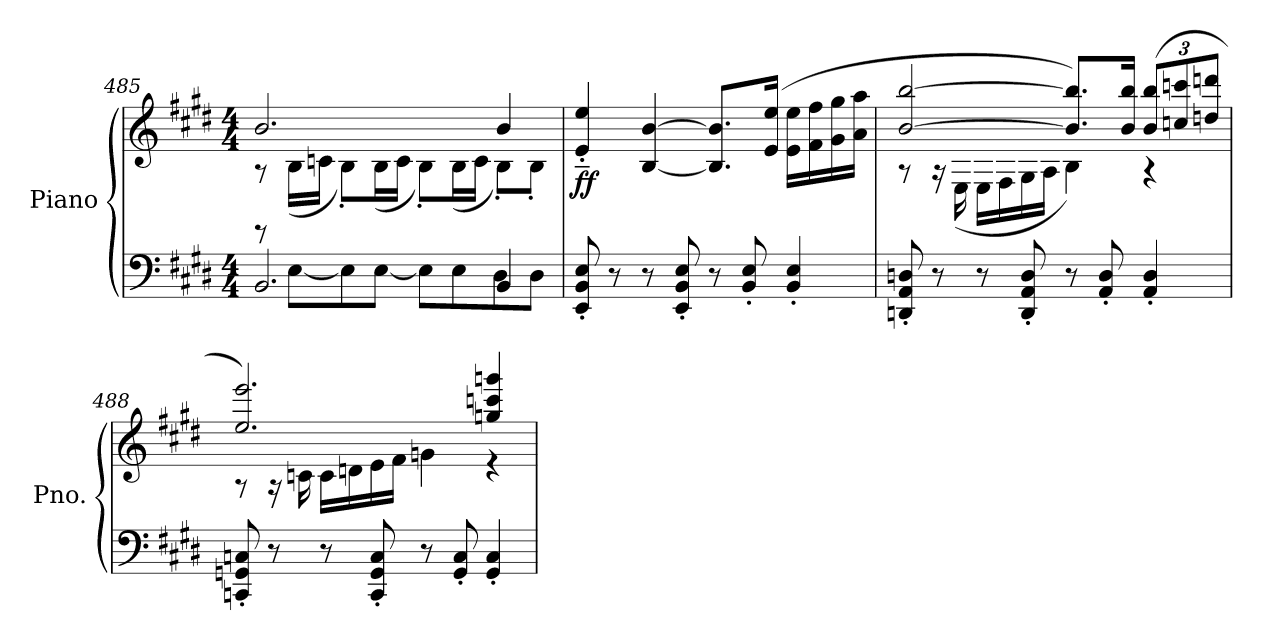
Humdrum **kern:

**kern	**kern	**dynam
*part1	*part1	*part1
*staff2	*staff1	*staff1/2
*I"Piano	*	*
*I'Pno.	*	*
!!LO:LB:g=z
*clefF4	*clefG2	*
*k[f#c#g#d#]	*k[f#c#g#d#]	*
*M4/4	*M4/4	*
=485	=485	=485
*^	*^	*
2.BB/	8re	2.b/	8r	.
.	[8E\L	.	(16B\LL	.
.	.	.	16cn\JJ	.
.	8E\]	.	8B'\L)	.
.	[8E\J	.	(16B\L	.
.	.	.	16c\JJ	.
.	8E\L]	.	8B'\L)	.
.	8E\	.	(16B\L	.
.	.	.	16c\JJ	.
4BB/	8D#\	4b/	8B'\L)	.
.	8D#\J	.	8B'\J	.
=486	=486	=486	=486	=486
!	!	!	!	!LO:DY:b
*v	*v	*	*	*
*	*v	*v	*
8EE/' 8BB/' 8E/'	4e/'~ 4ee/'~	ff
8r	.	.
8r	[4B/ [4b/	.
8EE/' 8BB/' 8E/'	.	.
8r	8.B/] 8.b/]L	.
8BB/' 8E/'	.	.
.	(16e/ 16ee/Jk	.
4BB/' 4E/'	16e\ 16ee\LL	.
.	16f#\ 16ff#\	.
.	16g#\ 16gg#\	.
.	16a\ 16aa\JJ	.
=487	=487	=487
*	*^	*
8DDn/' 8AA/' 8Dn/'	[2b/ [2bb/	8r	.
8r	.	16r	.
.	.	(16E\	.
8r	.	16E\LL	.
.	.	16F#\	.
8DD/' 8AA/' 8D/'	.	16G#\	.
.	.	16A\JJ	.
8r	8.b/] 8.bb/]L)	4B\)	.
8AA/' 8D/'	.	.	.
.	16b/ 16bb/Jk	.	.
*	*Xbrackettup	*	*
4AA/' 4D/'	(12b/ 12bb/L	4r	.
.	12ccn/ 12cccn/	.	.
.	12ddn/ 12dddn/J	.	.
!!LO:PB:g=z	!!
=488	=488	=488	=488
8CCn/' 8GGn/' 8Cn/'	2.ee/ 2.eee/)	8r	.
8r	.	16r	.
.	.	16cn\	.
8r	.	16c\LL	.
.	.	16dn\	.
8CC/' 8GG/' 8C/'	.	16e\	.
.	.	16f#\JJ	.
8r	.	4gn\	.
8GG/' 8C/'	.	.	.
4GG/' 4C/'	4ggn/ 4cccn/ 4gggn/	4r	.
*	*v	*v	*
=	=	=
*-	*-	*-
